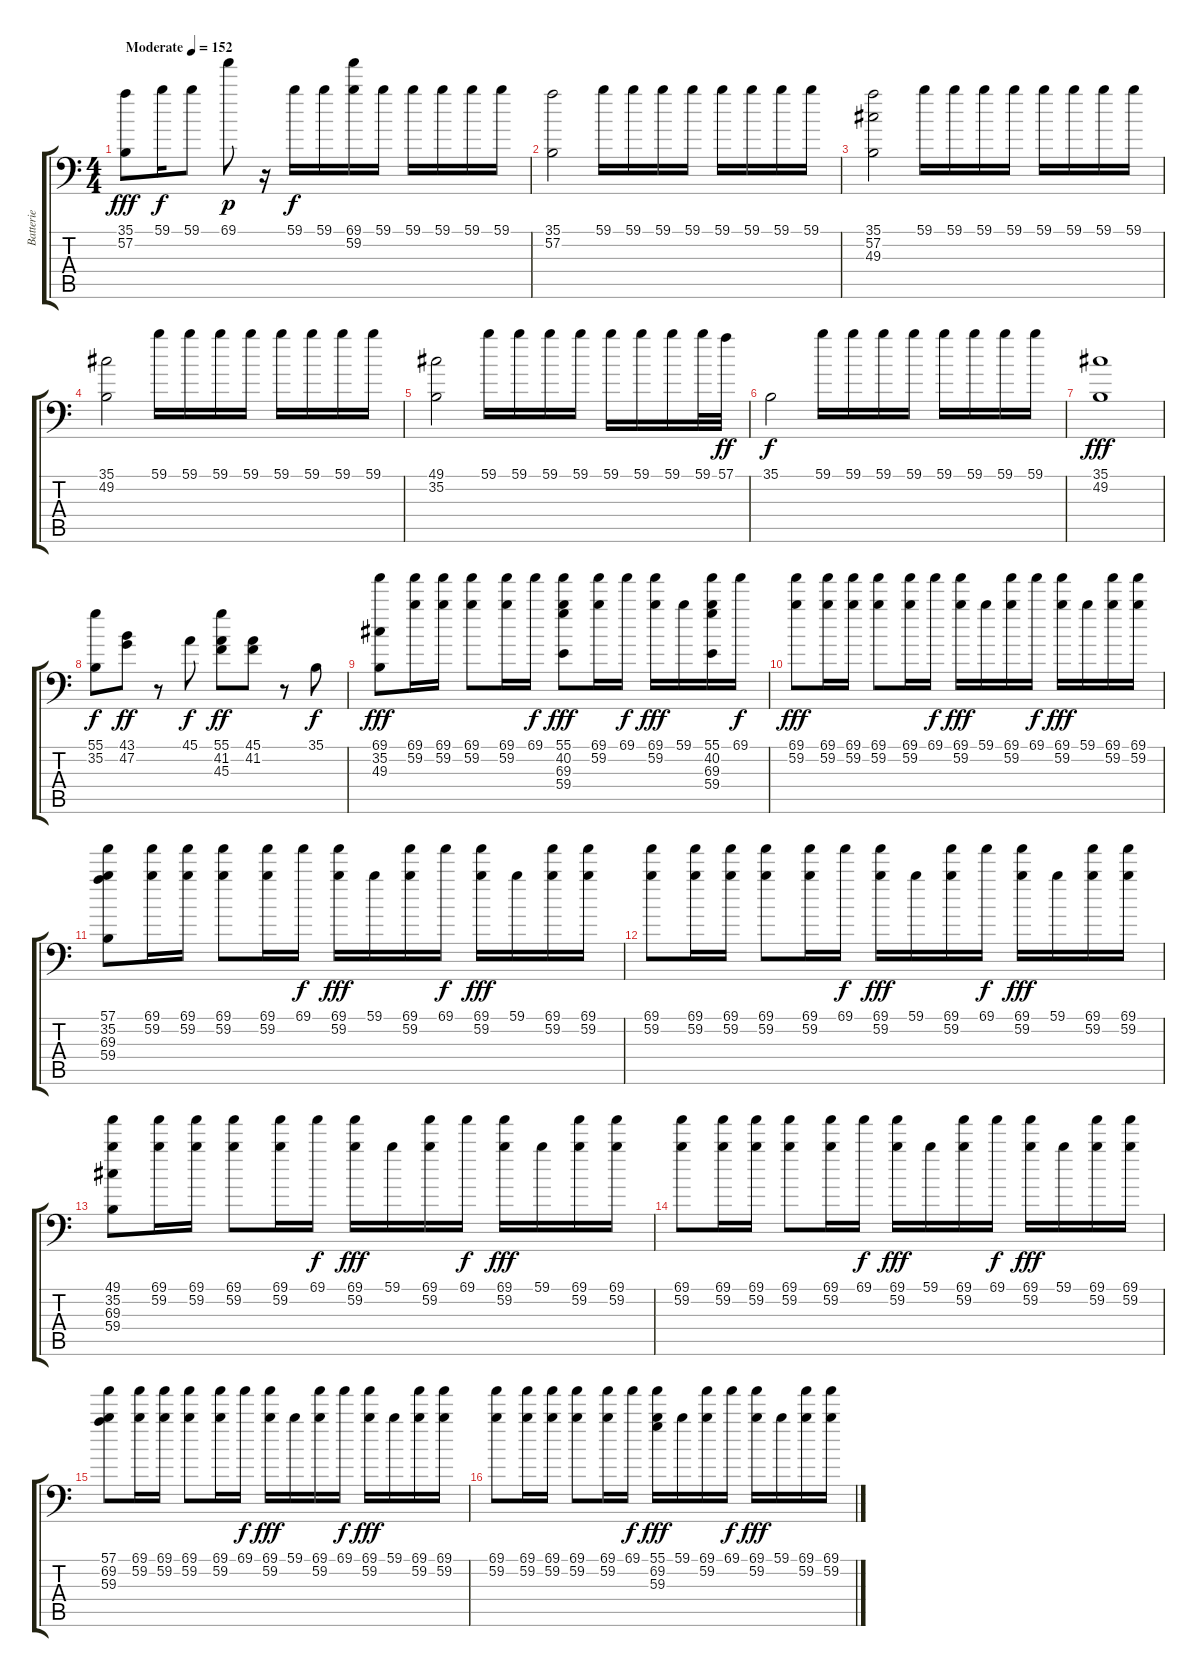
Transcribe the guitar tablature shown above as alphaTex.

\track ("Batterie" "Batterie") {instrument acousticgrandpiano}
\staff {score tabs}
\tuning (C-1 C-1 C-1 C-1 C-1 C-1) {hide}
\ts (4 4)
\tempo (152 "Moderate")
\clef f4
\ks c
(35.1 57.2).8{dy fff instrument acousticgrandpiano} 59.1.16{dy f} 59.1.8 69.1.8{dy p} r.16 59.1.16{dy f} 59.1.16 (69.1 59.2).16 59.1.16 59.1.16 59.1.16 59.1.16 59.1.16 |
(35.1 57.2).2 59.1.16 59.1.16 59.1.16 59.1.16 59.1.16 59.1.16 59.1.16 59.1.16 |
(35.1 57.2 49.3).2 59.1.16 59.1.16 59.1.16 59.1.16 59.1.16 59.1.16 59.1.16 59.1.16 |
(35.1 49.2).2 59.1.16 59.1.16 59.1.16 59.1.16 59.1.16 59.1.16 59.1.16 59.1.16 |
(49.1 35.2).2 59.1.16 59.1.16 59.1.16 59.1.16 59.1.16 59.1.16 59.1.16 59.1.32 57.1.32{dy ff} |
35.1.2{dy f} 59.1.16 59.1.16 59.1.16 59.1.16 59.1.16 59.1.16 59.1.16 59.1.16 |
(35.1 49.2).1{dy fff} |
(55.1 35.2).8{dy f} (43.1 47.2).8{dy ff} r.8 45.1.8{dy f} (55.1 41.2 45.3).8{dy ff} (45.1 41.2).8 r.8 35.1.8{dy f} |
(69.1 35.2 49.3).8{dy fff} (69.1 59.2).16 (69.1 59.2).16 (69.1 59.2).8 (69.1 59.2).16 69.1.16{dy f} (55.1 40.2 69.3 59.4).8{dy fff} (69.1 59.2).16 69.1.16{dy f} (69.1 59.2).16{dy fff} 59.1.16 (55.1 40.2 69.3 59.4).16 69.1.16{dy f} |
(69.1 59.2).8{dy fff} (69.1 59.2).16 (69.1 59.2).16 (69.1 59.2).8 (69.1 59.2).16 69.1.16{dy f} (69.1 59.2).16{dy fff} 59.1.16 (69.1 59.2).16 69.1.16{dy f} (69.1 59.2).16{dy fff} 59.1.16 (69.1 59.2).16 (69.1 59.2).16 |
(57.1 35.2 69.3 59.4).8 (69.1 59.2).16 (69.1 59.2).16 (69.1 59.2).8 (69.1 59.2).16 69.1.16{dy f} (69.1 59.2).16{dy fff} 59.1.16 (69.1 59.2).16 69.1.16{dy f} (69.1 59.2).16{dy fff} 59.1.16 (69.1 59.2).16 (69.1 59.2).16 |
(69.1 59.2).8 (69.1 59.2).16 (69.1 59.2).16 (69.1 59.2).8 (69.1 59.2).16 69.1.16{dy f} (69.1 59.2).16{dy fff} 59.1.16 (69.1 59.2).16 69.1.16{dy f} (69.1 59.2).16{dy fff} 59.1.16 (69.1 59.2).16 (69.1 59.2).16 |
(49.1 35.2 69.3 59.4).8 (69.1 59.2).16 (69.1 59.2).16 (69.1 59.2).8 (69.1 59.2).16 69.1.16{dy f} (69.1 59.2).16{dy fff} 59.1.16 (69.1 59.2).16 69.1.16{dy f} (69.1 59.2).16{dy fff} 59.1.16 (69.1 59.2).16 (69.1 59.2).16 |
(69.1 59.2).8 (69.1 59.2).16 (69.1 59.2).16 (69.1 59.2).8 (69.1 59.2).16 69.1.16{dy f} (69.1 59.2).16{dy fff} 59.1.16 (69.1 59.2).16 69.1.16{dy f} (69.1 59.2).16{dy fff} 59.1.16 (69.1 59.2).16 (69.1 59.2).16 |
(57.1 69.2 59.3).8 (69.1 59.2).16 (69.1 59.2).16 (69.1 59.2).8 (69.1 59.2).16 69.1.16{dy f} (69.1 59.2).16{dy fff} 59.1.16 (69.1 59.2).16 69.1.16{dy f} (69.1 59.2).16{dy fff} 59.1.16 (69.1 59.2).16 (69.1 59.2).16 |
(69.1 59.2).8 (69.1 59.2).16 (69.1 59.2).16 (69.1 59.2).8 (69.1 59.2).16 69.1.16{dy f} (55.1 69.2 59.3).16{dy fff} 59.1.16 (69.1 59.2).16 69.1.16{dy f} (69.1 59.2).16{dy fff} 59.1.16 (69.1 59.2).16 (69.1 59.2).16
